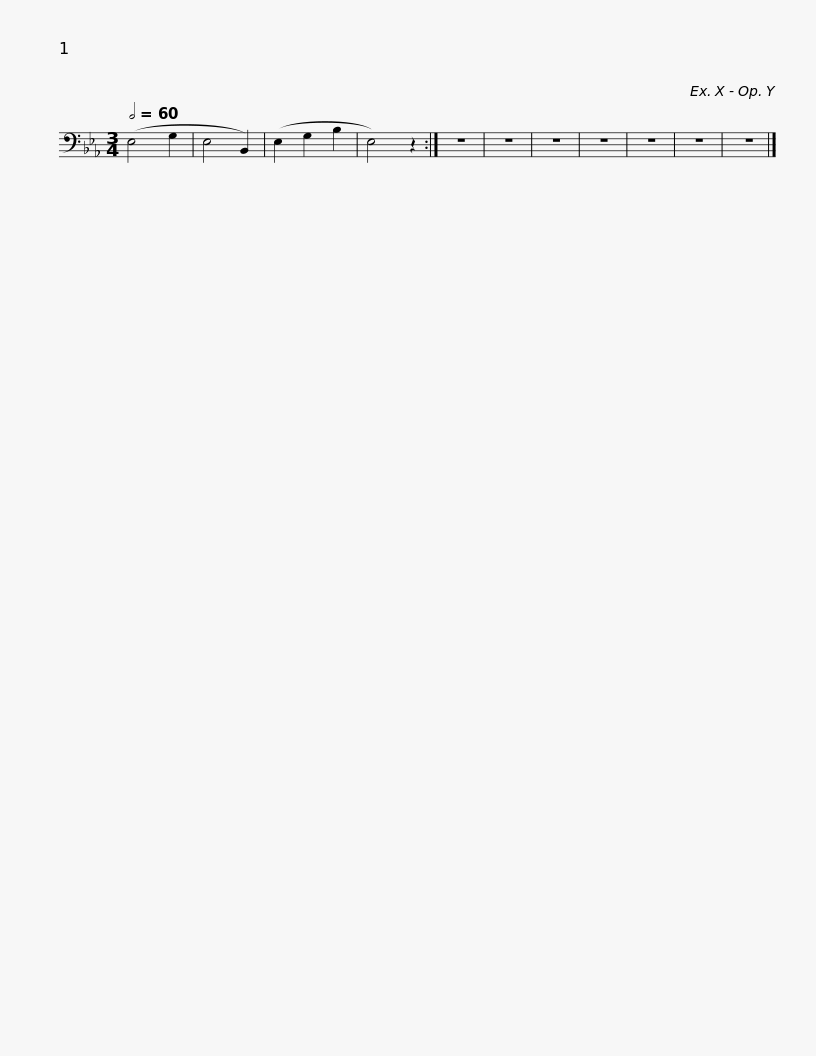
X:1
L:1/8
Q:1/2=60
M:3/4
I:linebreak $
K:Eb
V:1 bass
V:1
 (E,4 G,2 | E,4 B,,2) | (E,2 G,2 B,2 | E,4) z2 :| z6 | %5
 z6 | z6 | z6 | z6 | z6 | %10
 z6 |] %11
